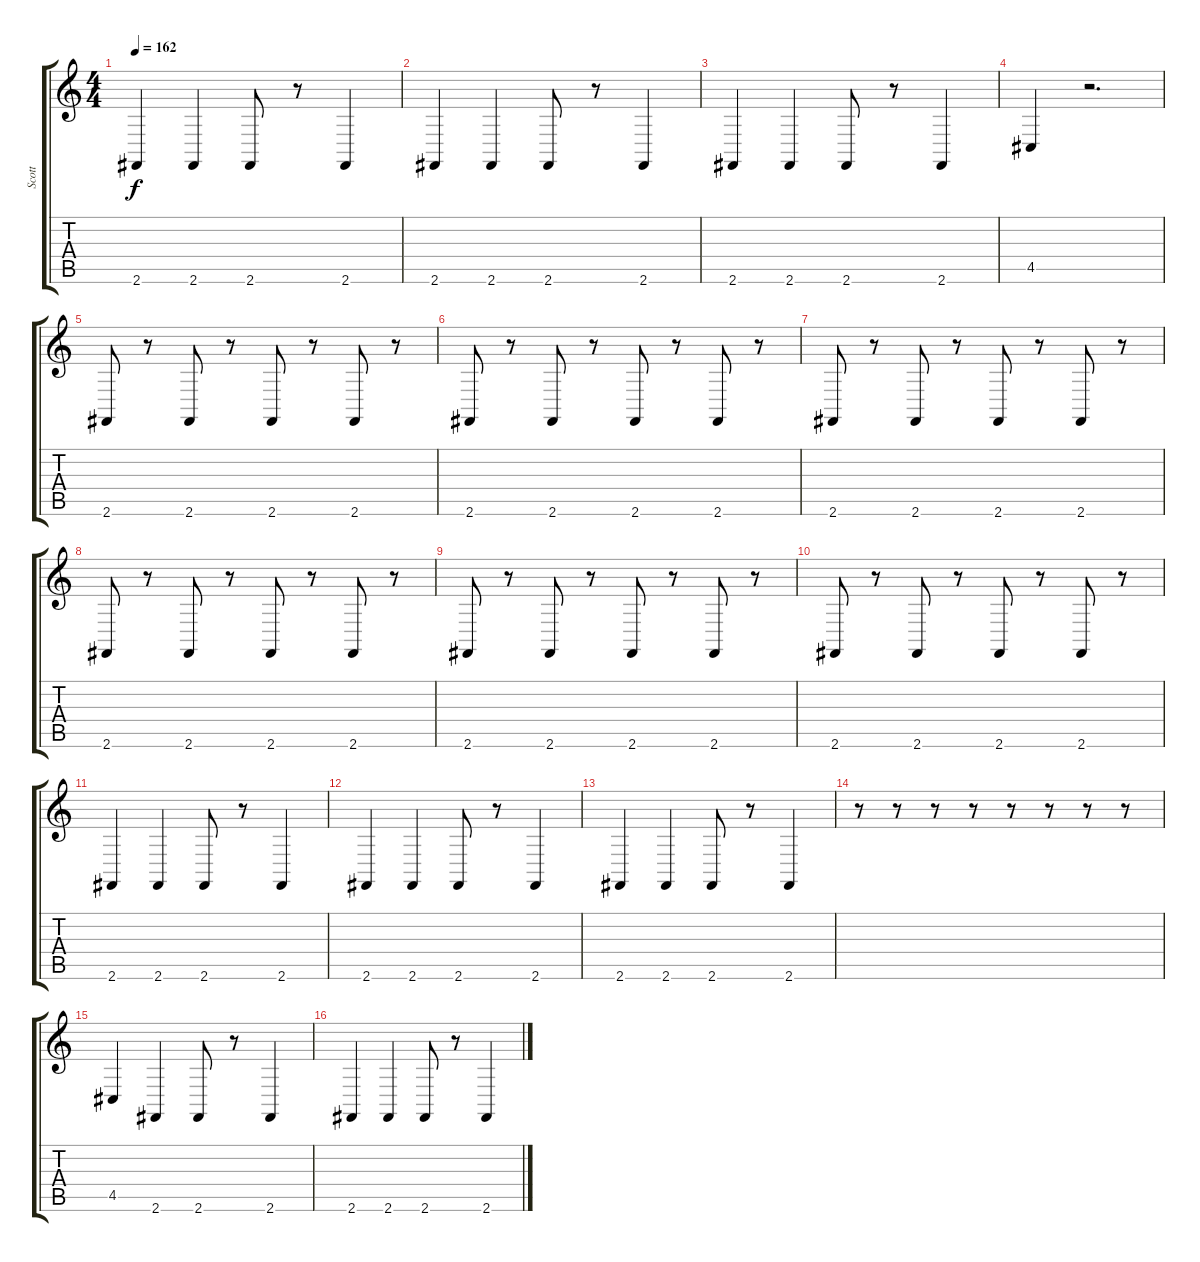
\track ("Scott" "Scott") {instrument acousticgrandpiano}
\staff {score tabs}
\tuning (E4 B3 G3 D3 A2 E2) {hide}
\ts (4 4)
\tempo 162
\clef g2
\ks c
2.6.4{dy f} 2.6.4 2.6.8 r.8 2.6.4 |
2.6.4 2.6.4 2.6.8 r.8 2.6.4 |
2.6.4 2.6.4 2.6.8 r.8 2.6.4 |
4.5.4 r.2{d} |
2.6.8 r.8 2.6.8 r.8 2.6.8 r.8 2.6.8 r.8 |
2.6.8 r.8 2.6.8 r.8 2.6.8 r.8 2.6.8 r.8 |
2.6.8 r.8 2.6.8 r.8 2.6.8 r.8 2.6.8 r.8 |
2.6.8 r.8 2.6.8 r.8 2.6.8 r.8 2.6.8 r.8 |
2.6.8 r.8 2.6.8 r.8 2.6.8 r.8 2.6.8 r.8 |
2.6.8 r.8 2.6.8 r.8 2.6.8 r.8 2.6.8 r.8 |
2.6.4 2.6.4 2.6.8 r.8 2.6.4 |
2.6.4 2.6.4 2.6.8 r.8 2.6.4 |
2.6.4 2.6.4 2.6.8 r.8 2.6.4 |
r.8 r.8 r.8 r.8 r.8 r.8 r.8 r.8 |
4.5.4 2.6.4 2.6.8 r.8 2.6.4 |
2.6.4 2.6.4 2.6.8 r.8 2.6.4
